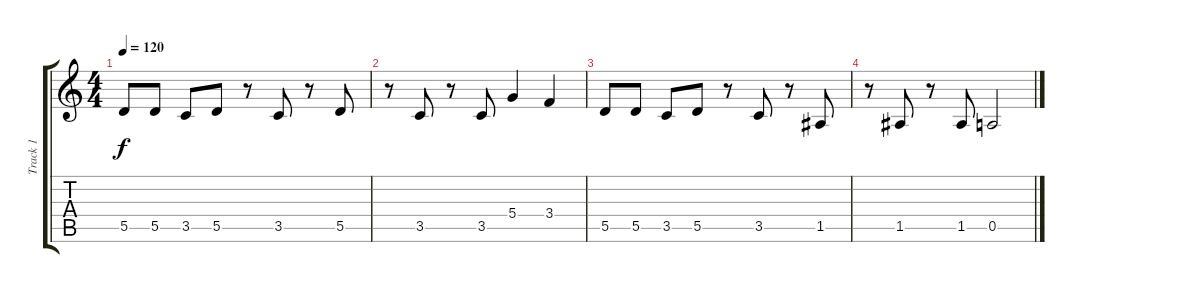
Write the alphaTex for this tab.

\track ("Track 1" "Track 1") {instrument acousticguitarsteel}
\staff {score tabs}
\tuning (E4 B3 G3 D3 A2 E2) {hide}
\ts (4 4)
\tempo 120
\clef g2
\ks c
5.5.8{dy f} 5.5.8 3.5.8 5.5.8 r.8 3.5.8 r.8 5.5.8 |
r.8 3.5.8 r.8 3.5.8 5.4.4 3.4.4 |
5.5.8 5.5.8 3.5.8 5.5.8 r.8 3.5.8 r.8 1.5.8 |
r.8 1.5.8 r.8 1.5.8 0.5.2
